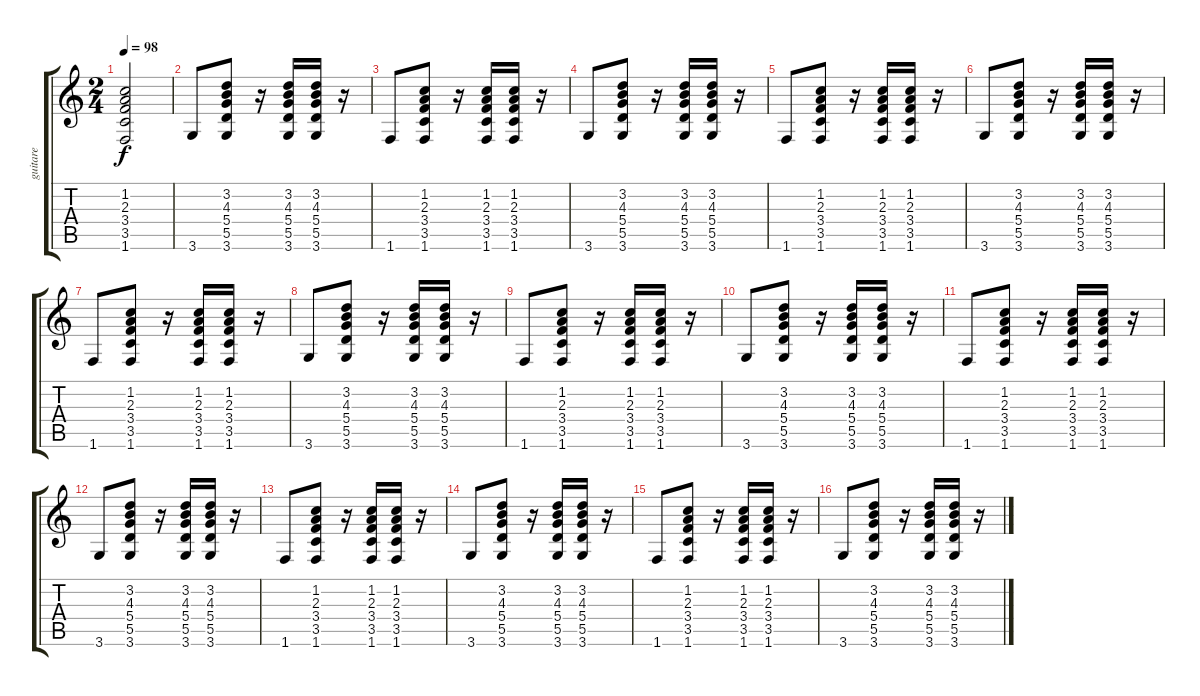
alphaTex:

\track ("guitare" "guitare") {instrument acousticguitarsteel}
\staff {score tabs}
\tuning (E4 B3 G3 D3 A2 E2) {hide}
\ts (2 4)
\tempo 98
\clef g2
\ks c
(1.2 2.3 3.4 3.5 1.6).2{dy f} |
3.6.8 (3.2 4.3 5.4 5.5 3.6).8 r.16 (3.2 4.3 5.4 5.5 3.6).16 (3.2 4.3 5.4 5.5 3.6).16 r.16 |
1.6.8 (1.2 2.3 3.4 3.5 1.6).8 r.16 (1.2 2.3 3.4 3.5 1.6).16 (1.2 2.3 3.4 3.5 1.6).16 r.16 |
3.6.8 (3.2 4.3 5.4 5.5 3.6).8 r.16 (3.2 4.3 5.4 5.5 3.6).16 (3.2 4.3 5.4 5.5 3.6).16 r.16 |
1.6.8 (1.2 2.3 3.4 3.5 1.6).8 r.16 (1.2 2.3 3.4 3.5 1.6).16 (1.2 2.3 3.4 3.5 1.6).16 r.16 |
3.6.8 (3.2 4.3 5.4 5.5 3.6).8 r.16 (3.2 4.3 5.4 5.5 3.6).16 (3.2 4.3 5.4 5.5 3.6).16 r.16 |
1.6.8 (1.2 2.3 3.4 3.5 1.6).8 r.16 (1.2 2.3 3.4 3.5 1.6).16 (1.2 2.3 3.4 3.5 1.6).16 r.16 |
3.6.8 (3.2 4.3 5.4 5.5 3.6).8 r.16 (3.2 4.3 5.4 5.5 3.6).16 (3.2 4.3 5.4 5.5 3.6).16 r.16 |
1.6.8 (1.2 2.3 3.4 3.5 1.6).8 r.16 (1.2 2.3 3.4 3.5 1.6).16 (1.2 2.3 3.4 3.5 1.6).16 r.16 |
3.6.8 (3.2 4.3 5.4 5.5 3.6).8 r.16 (3.2 4.3 5.4 5.5 3.6).16 (3.2 4.3 5.4 5.5 3.6).16 r.16 |
1.6.8 (1.2 2.3 3.4 3.5 1.6).8 r.16 (1.2 2.3 3.4 3.5 1.6).16 (1.2 2.3 3.4 3.5 1.6).16 r.16 |
3.6.8 (3.2 4.3 5.4 5.5 3.6).8 r.16 (3.2 4.3 5.4 5.5 3.6).16 (3.2 4.3 5.4 5.5 3.6).16 r.16 |
1.6.8 (1.2 2.3 3.4 3.5 1.6).8 r.16 (1.2 2.3 3.4 3.5 1.6).16 (1.2 2.3 3.4 3.5 1.6).16 r.16 |
3.6.8 (3.2 4.3 5.4 5.5 3.6).8 r.16 (3.2 4.3 5.4 5.5 3.6).16 (3.2 4.3 5.4 5.5 3.6).16 r.16 |
1.6.8 (1.2 2.3 3.4 3.5 1.6).8 r.16 (1.2 2.3 3.4 3.5 1.6).16 (1.2 2.3 3.4 3.5 1.6).16 r.16 |
3.6.8 (3.2 4.3 5.4 5.5 3.6).8 r.16 (3.2 4.3 5.4 5.5 3.6).16 (3.2 4.3 5.4 5.5 3.6).16 r.16
